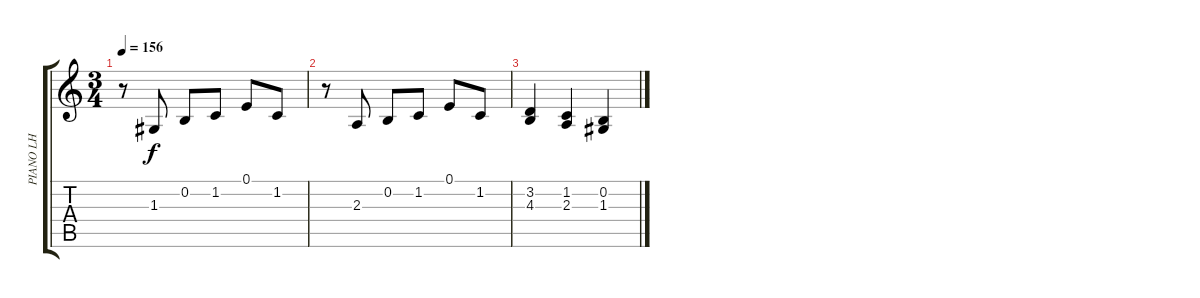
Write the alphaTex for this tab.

\track ("PIANO LH" "PIANO LH") {instrument acousticgrandpiano}
\staff {score tabs}
\tuning (E4 B3 G3 D3 A2 E2) {hide}
\ts (3 4)
\tempo 156
\clef g2
\ks c
r.8{dy f} 1.3.8 0.2.8 1.2.8 0.1.8 1.2.8 |
r.8 2.3.8 0.2.8 1.2.8 0.1.8 1.2.8 |
(3.2 4.3).4 (1.2 2.3).4 (0.2 1.3).4
